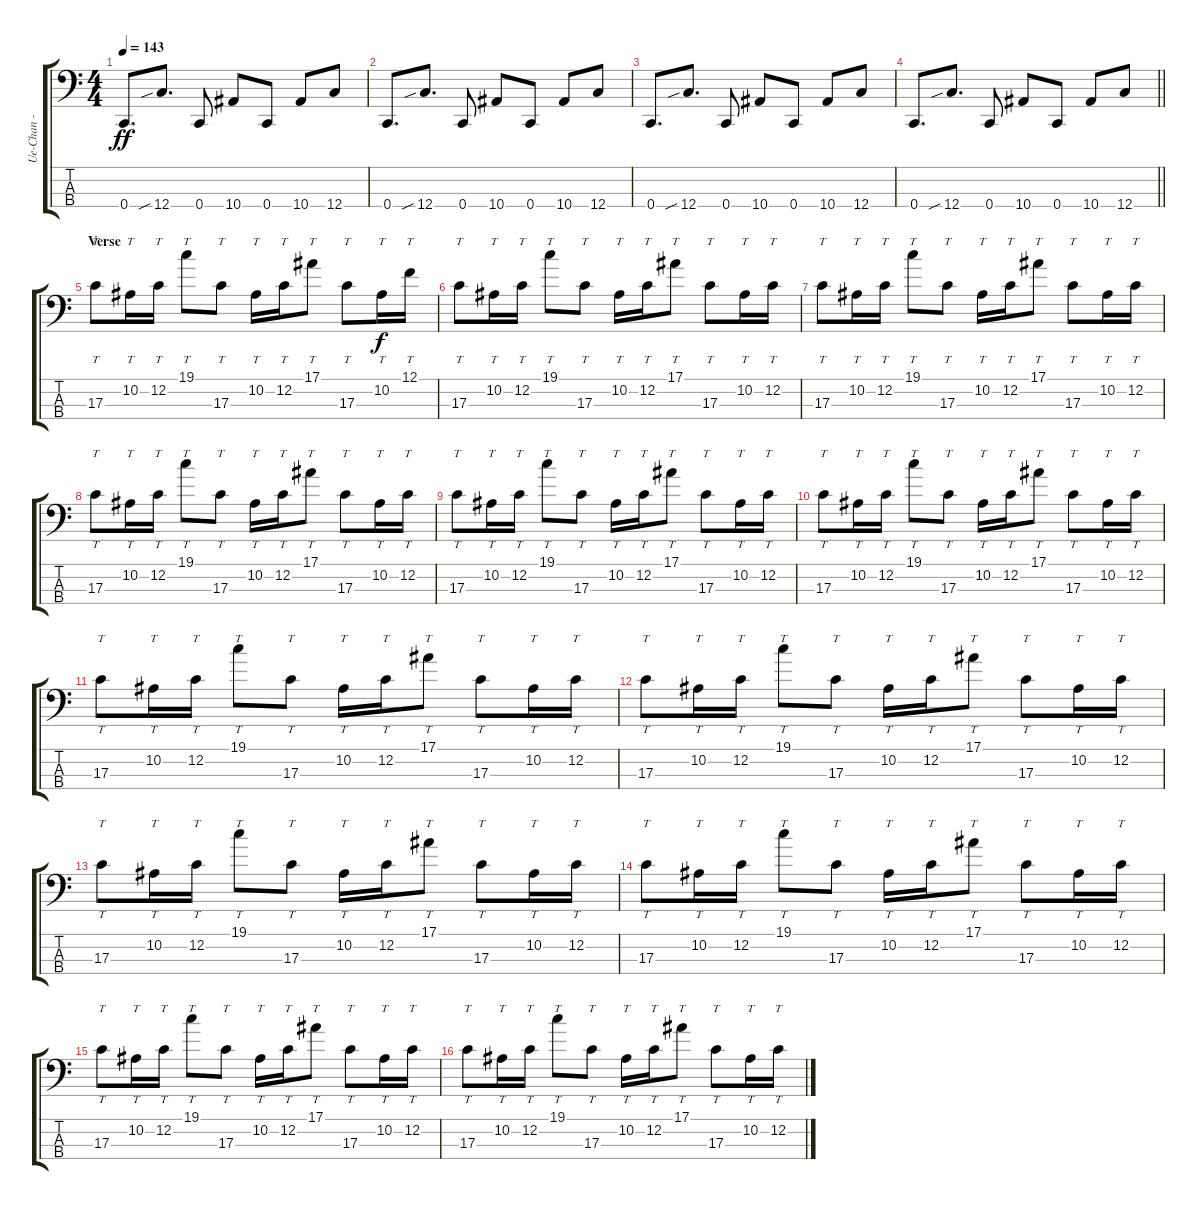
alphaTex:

\track ("Ue-Chan - Bass" "Ue-Chan - ") {instrument electricbassfinger}
\staff {score tabs}
\tuning (F2 C2 G1 C1) {hide}
\ts (4 4)
\tempo 143
\clef f4
\ks c
0.4.8{d dy ff} 12.4{sib}.8{d} 0.4.8 10.4.8 0.4.8 10.4.8 12.4.8 |
0.4.8{d} 12.4{sib}.8{d} 0.4.8 10.4.8 0.4.8 10.4.8 12.4.8 |
0.4.8{d} 12.4{sib}.8{d} 0.4.8 10.4.8 0.4.8 10.4.8 12.4.8 |
\barLineRight lightlight
0.4.8{d} 12.4{sib}.8{d} 0.4.8 10.4.8 0.4.8 10.4.8 12.4.8 |
\section ("" "Verse")
17.3.8{tt} 10.2.16{tt} 12.2.16{tt} 19.1.8{tt} 17.3.8{tt} 10.2.16{tt} 12.2.16{tt} 17.1.8{tt} 17.3.8{tt} 10.2.16{tt dy f} 12.1.16{tt} |
17.3.8{tt} 10.2.16{tt} 12.2.16{tt} 19.1.8{tt} 17.3.8{tt} 10.2.16{tt} 12.2.16{tt} 17.1.8{tt} 17.3.8{tt} 10.2.16{tt} 12.2.16{tt} |
17.3.8{tt} 10.2.16{tt} 12.2.16{tt} 19.1.8{tt} 17.3.8{tt} 10.2.16{tt} 12.2.16{tt} 17.1.8{tt} 17.3.8{tt} 10.2.16{tt} 12.2.16{tt} |
17.3.8{tt} 10.2.16{tt} 12.2.16{tt} 19.1.8{tt} 17.3.8{tt} 10.2.16{tt} 12.2.16{tt} 17.1.8{tt} 17.3.8{tt} 10.2.16{tt} 12.2.16{tt} |
17.3.8{tt} 10.2.16{tt} 12.2.16{tt} 19.1.8{tt} 17.3.8{tt} 10.2.16{tt} 12.2.16{tt} 17.1.8{tt} 17.3.8{tt} 10.2.16{tt} 12.2.16{tt} |
17.3.8{tt} 10.2.16{tt} 12.2.16{tt} 19.1.8{tt} 17.3.8{tt} 10.2.16{tt} 12.2.16{tt} 17.1.8{tt} 17.3.8{tt} 10.2.16{tt} 12.2.16{tt} |
17.3.8{tt} 10.2.16{tt} 12.2.16{tt} 19.1.8{tt} 17.3.8{tt} 10.2.16{tt} 12.2.16{tt} 17.1.8{tt} 17.3.8{tt} 10.2.16{tt} 12.2.16{tt} |
17.3.8{tt} 10.2.16{tt} 12.2.16{tt} 19.1.8{tt} 17.3.8{tt} 10.2.16{tt} 12.2.16{tt} 17.1.8{tt} 17.3.8{tt} 10.2.16{tt} 12.2.16{tt} |
17.3.8{tt} 10.2.16{tt} 12.2.16{tt} 19.1.8{tt} 17.3.8{tt} 10.2.16{tt} 12.2.16{tt} 17.1.8{tt} 17.3.8{tt} 10.2.16{tt} 12.2.16{tt} |
17.3.8{tt} 10.2.16{tt} 12.2.16{tt} 19.1.8{tt} 17.3.8{tt} 10.2.16{tt} 12.2.16{tt} 17.1.8{tt} 17.3.8{tt} 10.2.16{tt} 12.2.16{tt} |
17.3.8{tt} 10.2.16{tt} 12.2.16{tt} 19.1.8{tt} 17.3.8{tt} 10.2.16{tt} 12.2.16{tt} 17.1.8{tt} 17.3.8{tt} 10.2.16{tt} 12.2.16{tt} |
17.3.8{tt} 10.2.16{tt} 12.2.16{tt} 19.1.8{tt} 17.3.8{tt} 10.2.16{tt} 12.2.16{tt} 17.1.8{tt} 17.3.8{tt} 10.2.16{tt} 12.2.16{tt}
